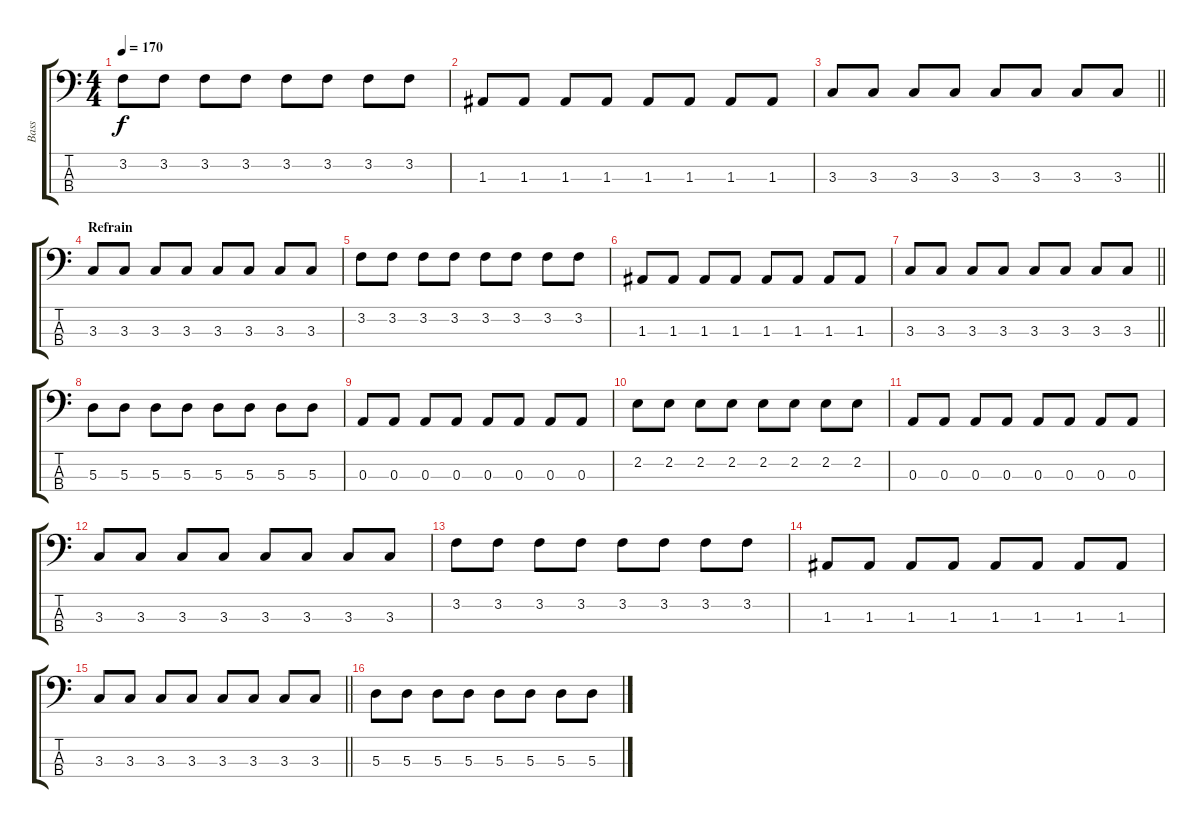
\track ("Bass" "Bass") {instrument electricbassfinger}
\staff {score tabs}
\tuning (G2 D2 A1 E1) {hide}
\ts (4 4)
\tempo 170
\clef f4
\ks c
3.2.8{dy f} 3.2.8 3.2.8 3.2.8 3.2.8 3.2.8 3.2.8 3.2.8 |
1.3.8 1.3.8 1.3.8 1.3.8 1.3.8 1.3.8 1.3.8 1.3.8 |
\barLineRight lightlight
3.3.8 3.3.8 3.3.8 3.3.8 3.3.8 3.3.8 3.3.8 3.3.8 |
\section ("" "Refrain")
3.3.8 3.3.8 3.3.8 3.3.8 3.3.8 3.3.8 3.3.8 3.3.8 |
3.2.8 3.2.8 3.2.8 3.2.8 3.2.8 3.2.8 3.2.8 3.2.8 |
1.3.8 1.3.8 1.3.8 1.3.8 1.3.8 1.3.8 1.3.8 1.3.8 |
\barLineRight lightlight
3.3.8 3.3.8 3.3.8 3.3.8 3.3.8 3.3.8 3.3.8 3.3.8 |
5.3.8 5.3.8 5.3.8 5.3.8 5.3.8 5.3.8 5.3.8 5.3.8 |
0.3.8 0.3.8 0.3.8 0.3.8 0.3.8 0.3.8 0.3.8 0.3.8 |
2.2.8 2.2.8 2.2.8 2.2.8 2.2.8 2.2.8 2.2.8 2.2.8 |
0.3.8 0.3.8 0.3.8 0.3.8 0.3.8 0.3.8 0.3.8 0.3.8 |
3.3.8 3.3.8 3.3.8 3.3.8 3.3.8 3.3.8 3.3.8 3.3.8 |
3.2.8 3.2.8 3.2.8 3.2.8 3.2.8 3.2.8 3.2.8 3.2.8 |
1.3.8 1.3.8 1.3.8 1.3.8 1.3.8 1.3.8 1.3.8 1.3.8 |
\barLineRight lightlight
3.3.8 3.3.8 3.3.8 3.3.8 3.3.8 3.3.8 3.3.8 3.3.8 |
5.3.8 5.3.8 5.3.8 5.3.8 5.3.8 5.3.8 5.3.8 5.3.8
